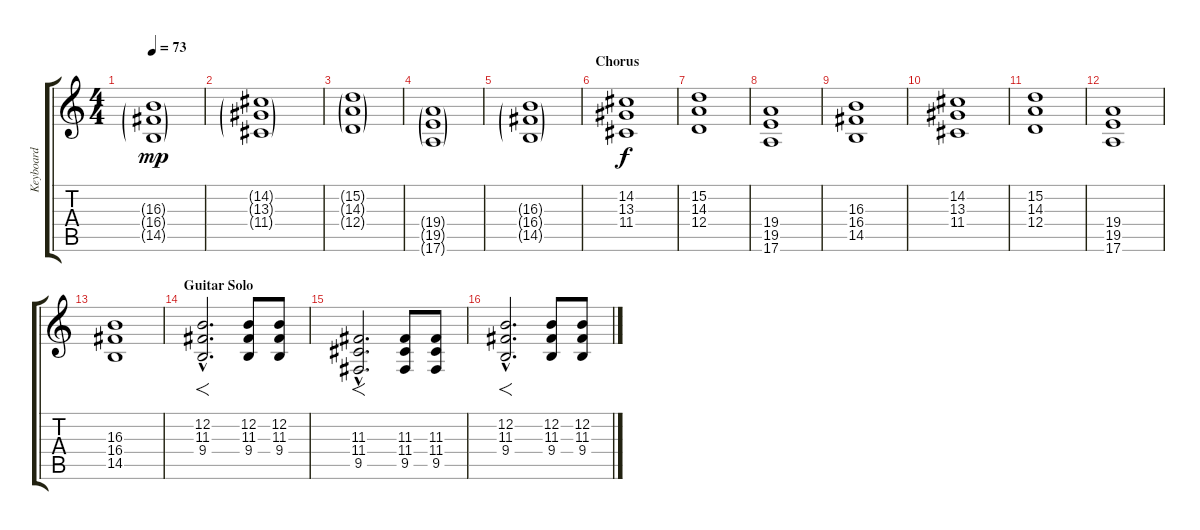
\track ("Keyboard" "Keyboard") {instrument stringensemble1}
\staff {score tabs}
\tuning (E4 B3 G3 D3 A2 E2) {hide}
\ts (4 4)
\tempo 73
\clef g2
\ks c
(16.3{g} 16.4{g} 14.5{g}).1{dy mp} |
(14.2{g} 13.3{g} 11.4{g}).1 |
(15.2{g} 14.3{g} 12.4{g}).1 |
(19.4{g} 19.5{g} 17.6{g}).1 |
(16.3{g} 16.4{g} 14.5{g}).1 |
\section ("" "Chorus")
(14.2 13.3 11.4).1{dy f} |
(15.2 14.3 12.4).1 |
(19.4 19.5 17.6).1 |
(16.3 16.4 14.5).1 |
(14.2 13.3 11.4).1 |
(15.2 14.3 12.4).1 |
(19.4 19.5 17.6).1 |
(16.3 16.4 14.5).1 |
\section ("" "Guitar Solo")
(12.2{hac} 11.3{hac} 9.4{hac}).2{f d} (12.2 11.3 9.4).8 (12.2 11.3 9.4).8 |
(11.3{hac} 11.4{hac} 9.5{hac}).2{f d} (11.3 11.4 9.5).8 (11.3 11.4 9.5).8 |
(12.2{hac} 11.3{hac} 9.4{hac}).2{f d} (12.2 11.3 9.4).8 (12.2 11.3 9.4).8
